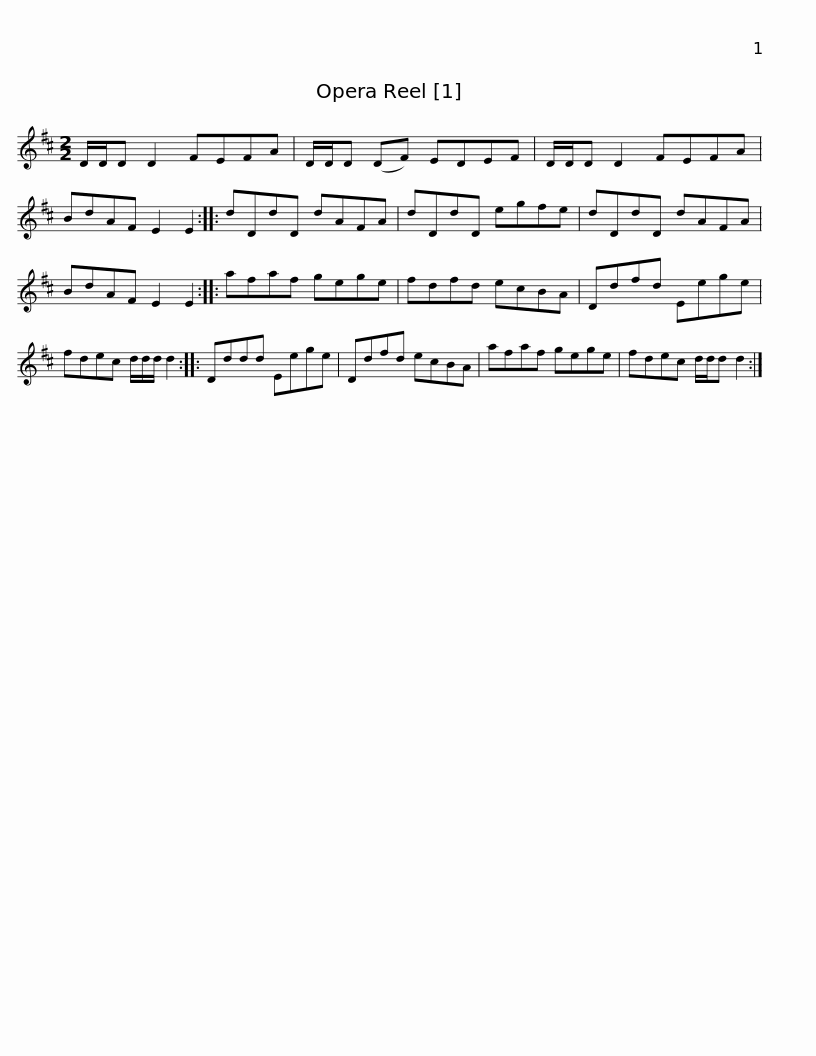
X:1
L:1/8
M:2/2
I:linebreak $
K:D
V:1 treble
V:1
 D/D/D D2 FEFA | D/D/D (DF) EDEF | D/D/D D2 FEFA | BdAF E2 E2 :: dDdD dAFA |$ %5
 dDdD egfe | dDdD dAFA | BdAF E2 E2 :: afaf gege | fdfd ecBA |$ %10
 Ddfd Eege | fdec d/d/d/ d2 :: Dddd Eege | Ddfd ecBA | afaf gege |$ %15
 fdec d/d/d d2 :| %16
